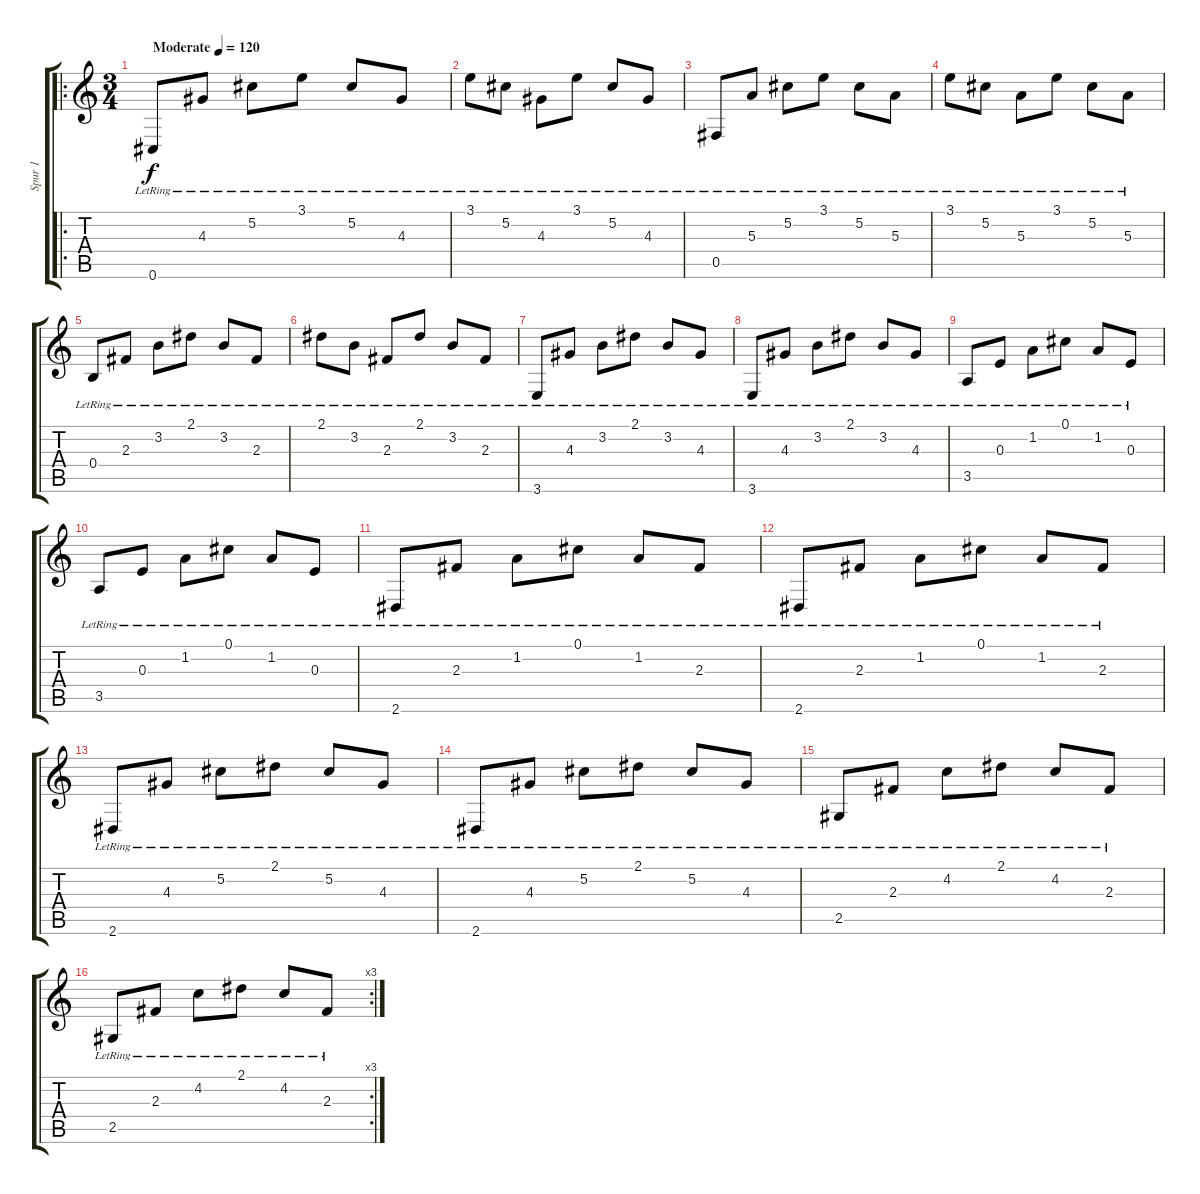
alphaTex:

\track ("Spur 1" "Spur 1") {instrument acousticguitarsteel}
\staff {score tabs}
\tuning (Db4 Ab3 E3 B2 Gb2 Db2) {hide}
\ro
\ts (3 4)
\tempo (120 "Moderate")
\clef g2
\ks c
0.6{lr}.8{dy f instrument acousticguitarsteel} 4.3{lr}.8 5.2{lr}.8 3.1{lr}.8 5.2{lr}.8 4.3{lr}.8 |
3.1{lr}.8 5.2{lr}.8 4.3{lr}.8 3.1{lr}.8 5.2{lr}.8 4.3{lr}.8 |
0.5{lr}.8 5.3{lr}.8 5.2{lr}.8 3.1{lr}.8 5.2{lr}.8 5.3{lr}.8 |
3.1{lr}.8 5.2{lr}.8 5.3{lr}.8 3.1{lr}.8 5.2{lr}.8 5.3{lr}.8 |
0.4{lr}.8 2.3{lr}.8 3.2{lr}.8 2.1{lr}.8 3.2{lr}.8 2.3{lr}.8 |
2.1{lr}.8 3.2{lr}.8 2.3{lr}.8 2.1{lr}.8 3.2{lr}.8 2.3{lr}.8 |
3.6{lr}.8 4.3{lr}.8 3.2{lr}.8 2.1{lr}.8 3.2{lr}.8 4.3{lr}.8 |
3.6{lr}.8 4.3{lr}.8 3.2{lr}.8 2.1{lr}.8 3.2{lr}.8 4.3{lr}.8 |
3.5{lr}.8 0.3{lr}.8 1.2{lr}.8 0.1{lr}.8 1.2{lr}.8 0.3{lr}.8 |
3.5{lr}.8 0.3{lr}.8 1.2{lr}.8 0.1{lr}.8 1.2{lr}.8 0.3{lr}.8 |
2.6{lr}.8 2.3{lr}.8 1.2{lr}.8 0.1{lr}.8 1.2{lr}.8 2.3{lr}.8 |
2.6{lr}.8 2.3{lr}.8 1.2{lr}.8 0.1{lr}.8 1.2{lr}.8 2.3{lr}.8 |
2.6{lr}.8 4.3{lr}.8 5.2{lr}.8 2.1{lr}.8 5.2{lr}.8 4.3{lr}.8 |
2.6{lr}.8 4.3{lr}.8 5.2{lr}.8 2.1{lr}.8 5.2{lr}.8 4.3{lr}.8 |
2.5{lr}.8 2.3{lr}.8 4.2{lr}.8 2.1{lr}.8 4.2{lr}.8 2.3{lr}.8 |
\rc 3
2.5{lr}.8 2.3{lr}.8 4.2{lr}.8 2.1{lr}.8 4.2{lr}.8 2.3{lr}.8
